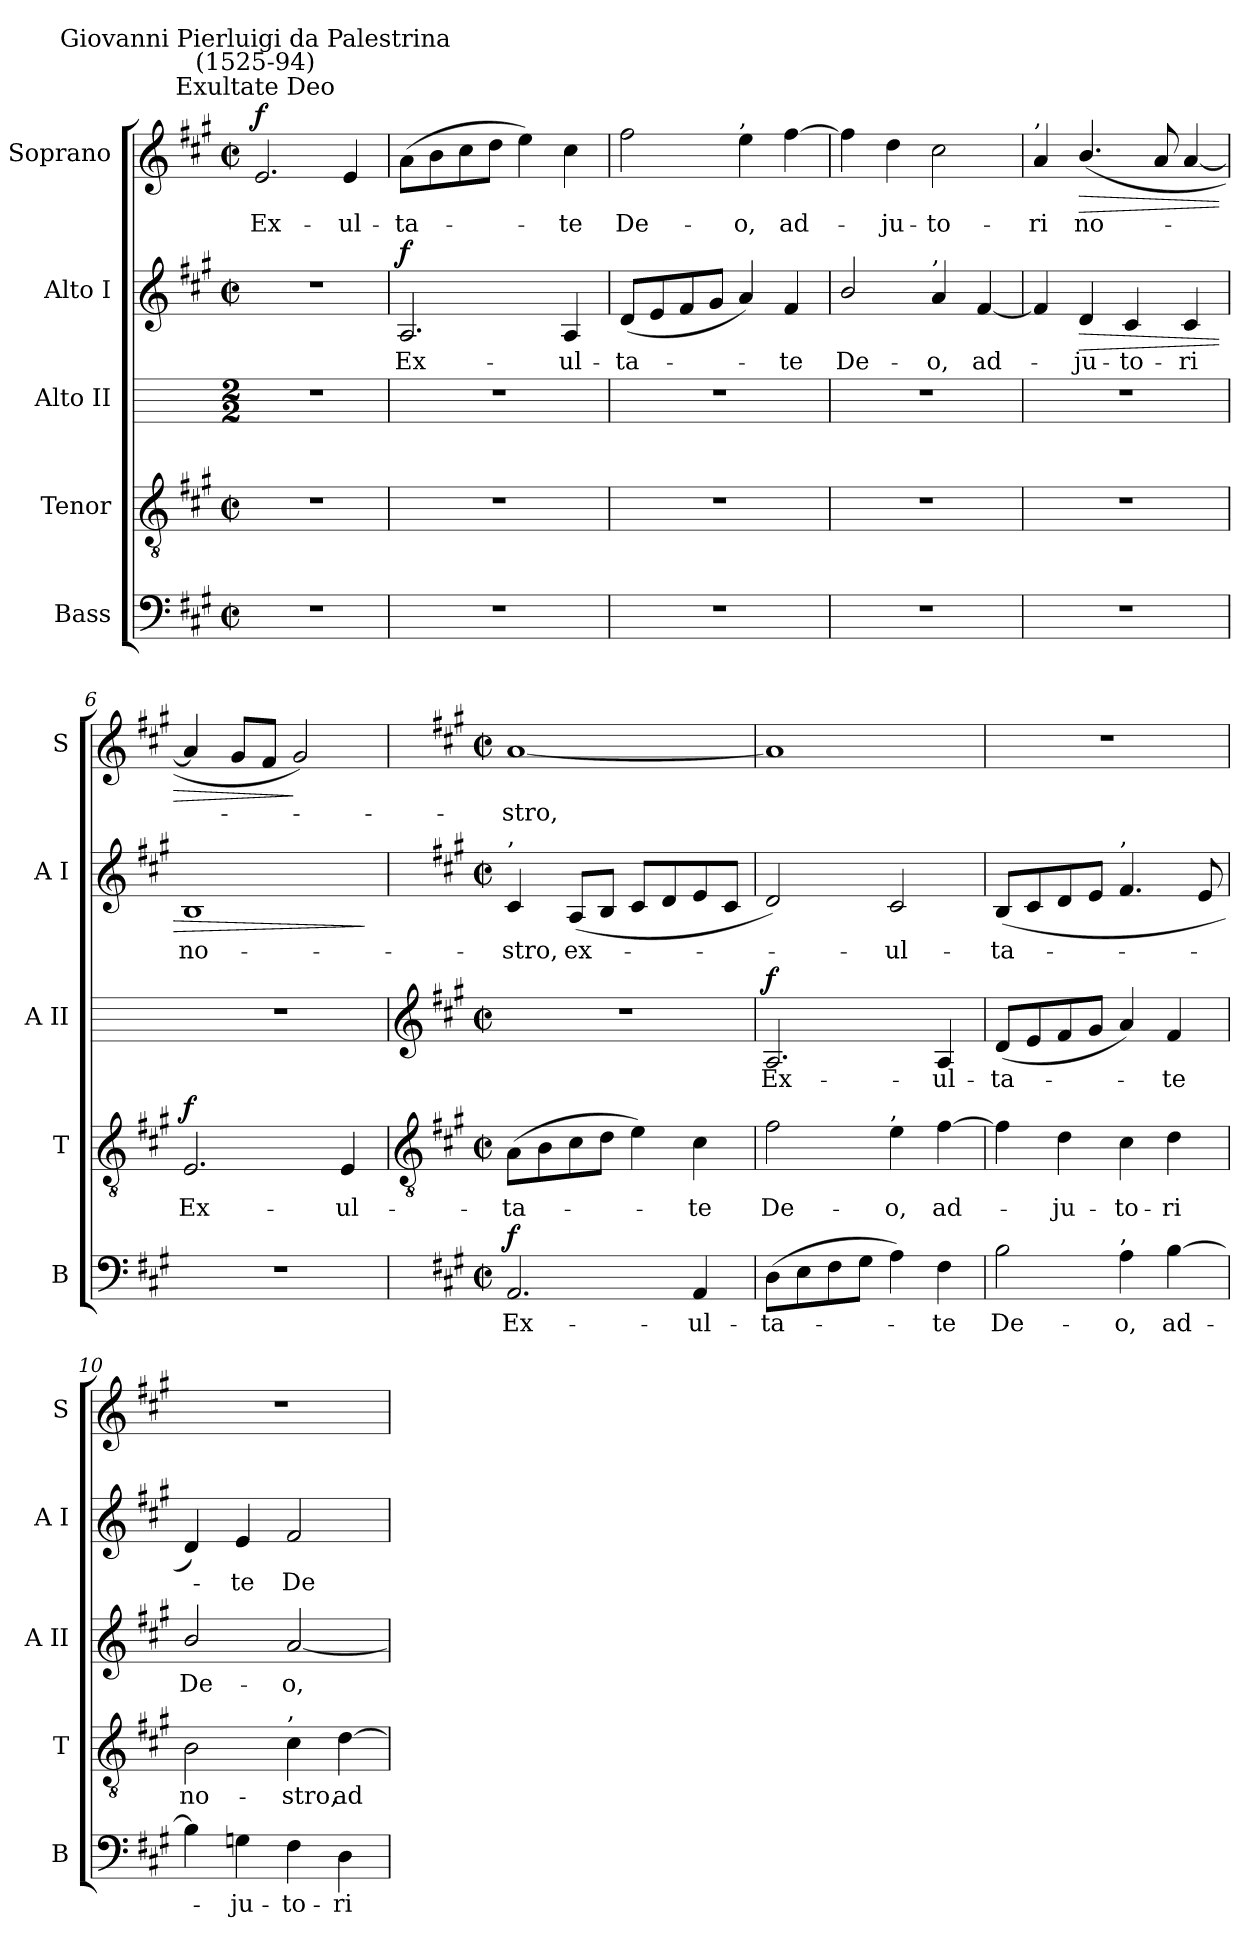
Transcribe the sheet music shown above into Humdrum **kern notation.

**kern	**text	**dynam	**kern	**text	**dynam	**kern	**text	**dynam	**kern	**text	**dynam	**kern	**text	**dynam
*part5	*part5	*part5	*part4	*part4	*part4	*part3	*part3	*part3	*part2	*part2	*part2	*part1	*part1	*part1
*staff5	*staff5	*staff5	*staff4	*staff4	*staff4	*staff3	*staff3	*staff3	*staff2	*staff2	*staff2	*staff1	*staff1	*staff1
*I"Bass	*	*	*I"Tenor	*	*	*I"Alto II	*	*	*I"Alto I	*	*	*I"Soprano	*	*
*I'B	*	*	*I'T	*	*	*I'A II	*	*	*I'A I	*	*	*I'S	*	*
*clefF4	*	*	*clefGv2	*	*	*	*	*	*clefG2	*	*	*clefG2	*	*
*k[f#c#g#]	*	*	*k[f#c#g#]	*	*	*	*	*	*k[f#c#g#]	*	*	*k[f#c#g#]	*	*
*A:	*	*	*A:	*	*	*	*	*	*A:	*	*	*A:	*	*
*M2/2	*	*	*M2/2	*	*	*M2/2	*	*	*M2/2	*	*	*M2/2	*	*
*met(c|)	*	*	*met(c|)	*	*	*	*	*	*met(c|)	*	*	*met(c|)	*	*
=1	=1	=1	=1	=1	=1	=1	=1	=1	=1	=1	=1	=1	=1	=1
!	!	!	!	!	!	!	!	!	!	!	!	!LO:TX:a:cj:t=Exultate Deo	!	!
!	!	!	!	!	!	!	!	!	!	!	!	!LO:TX:a:cj:t=Giovanni Pierluigi da Palestrina\n(1525-94)	!	!
!	!	!	!	!	!	!	!	!	!	!	!	!	!LO:LY:b	!LO:DY:b
1r	.	.	1r	.	.	1r	.	.	1r	.	.	2.e	Ex-	f
!	!	!	!	!	!	!	!	!	!	!	!	!	!LO:LY:b	!
.	.	.	.	.	.	.	.	.	.	.	.	4e	-ul-	.
=2	=2	=2	=2	=2	=2	=2	=2	=2	=2	=2	=2	=2	=2	=2
!	!	!	!	!	!	!	!	!	!	!LO:LY:b	!LO:DY:b	!	!LO:LY:b	!
1r	.	.	1r	.	.	1r	.	.	2.A	Ex-	f	(>8aL	-ta-	.
.	.	.	.	.	.	.	.	.	.	.	.	8b	.	.
.	.	.	.	.	.	.	.	.	.	.	.	8cc#	.	.
.	.	.	.	.	.	.	.	.	.	.	.	8ddJ	.	.
.	.	.	.	.	.	.	.	.	.	.	.	4ee)	.	.
!	!	!	!	!	!	!	!	!	!	!LO:LY:b	!	!	!LO:LY:b	!
.	.	.	.	.	.	.	.	.	4A	-ul-	.	4cc#	te	.
=3	=3	=3	=3	=3	=3	=3	=3	=3	=3	=3	=3	=3	=3	=3
!	!	!	!	!	!	!	!	!	!	!LO:LY:b	!	!	!LO:LY:b	!
1r	.	.	1r	.	.	1r	.	.	(<8dL	-ta-	.	2ff#	De-	.
.	.	.	.	.	.	.	.	.	8e	.	.	.	.	.
.	.	.	.	.	.	.	.	.	8f#	.	.	.	.	.
.	.	.	.	.	.	.	.	.	8g#J	.	.	.	.	.
!	!	!	!	!	!	!	!	!	!	!	!	!LO:TX:a:t=,	!	!
!	!	!	!	!	!	!	!	!	!	!	!	!	!LO:LY:b	!
.	.	.	.	.	.	.	.	.	4a)	.	.	4ee	-o,	.
!	!	!	!	!	!	!	!	!	!	!LO:LY:b	!	!	!LO:LY:b	!
.	.	.	.	.	.	.	.	.	4f#	te	.	[4ff#	ad-	.
=4	=4	=4	=4	=4	=4	=4	=4	=4	=4	=4	=4	=4	=4	=4
!	!	!	!	!	!	!	!	!	!	!LO:LY:b	!	!	!	!
1r	.	.	1r	.	.	1r	.	.	2b/	De-	.	4ff#]	.	.
!	!	!	!	!	!	!	!	!	!	!	!	!	!LO:LY:b	!
.	.	.	.	.	.	.	.	.	.	.	.	4dd	ju-	.
!	!	!	!	!	!	!	!	!	!LO:TX:a:t=,	!	!	!	!	!
!	!	!	!	!	!	!	!	!	!	!LO:LY:b	!	!	!LO:LY:b	!
.	.	.	.	.	.	.	.	.	4a	-o,	.	2cc#	-to-	.
!	!	!	!	!	!	!	!	!	!	!LO:LY:b	!	!	!	!
.	.	.	.	.	.	.	.	.	[4f#	ad-	.	.	.	.
=5	=5	=5	=5	=5	=5	=5	=5	=5	=5	=5	=5	=5	=5	=5
!	!	!	!	!	!	!	!	!	!	!	!	!LO:TX:a:t=,	!	!
!	!	!	!	!	!	!	!	!	!	!	!	!	!LO:LY:b	!
1r	.	.	1r	.	.	1r	.	.	4f#]	.	.	4a	-ri	.
!	!	!	!	!	!	!	!	!	!	!LO:LY:b	!LO:HP:b	!	!LO:LY:b	!LO:HP:b
.	.	.	.	.	.	.	.	.	4d	ju-	>	(<4.b/	no-	>
!	!	!	!	!	!	!	!	!	!	!LO:LY:b	!	!	!	!
.	.	.	.	.	.	.	.	.	4c#	-to-	.	.	.	.
.	.	.	.	.	.	.	.	.	.	.	.	8a	.	.
!	!	!	!	!	!	!	!	!	!	!LO:LY:b	!	!	!	!
.	.	.	.	.	.	.	.	.	4c#	-ri	.	[4a	.	.
=6	=6	=6	=6	=6	=6	=6	=6	=6	=6	=6	=6	=6	=6	=6
!	!	!	!	!LO:LY:b	!LO:DY:b	!	!	!	!	!LO:LY:b	!	!	!	!
1r	.	.	2.E	Ex-	f	1r	.	.	1B	no-	.	4a]	.	.
.	.	.	.	.	.	.	.	.	.	.	.	8g#L	.	.
.	.	.	.	.	.	.	.	.	.	.	.	8f#J	.	.
.	.	.	.	.	.	.	.	.	.	.	.	2g#)	.	]
!	!	!	!	!LO:LY:b	!	!	!	!	!	!	!	!	!	!
.	.	.	4E	-ul-	.	.	.	.	.	.	.	.	.	.
.	.	.	.	.	.	.	.	.	.	.	]	.	.	.
!!LO:LB:g=z
=7	=7	=7	=7	=7	=7	=7	=7	=7	=7	=7	=7	=7	=7	=7
*	*	*	*clefGv2	*	*	*clefG2	*	*	*	*	*	*	*	*
*	*	*	*	*	*	*k[f#c#g#]	*	*	*	*	*	*	*	*
*	*	*	*	*	*	*A:	*	*	*	*	*	*	*	*
*M2/2	*	*	*M2/2	*	*	*M2/2	*	*	*M2/2	*	*	*M2/2	*	*
*met(c|)	*	*	*met(c|)	*	*	*met(c|)	*	*	*met(c|)	*	*	*met(c|)	*	*
!	!	!	!	!	!	!	!	!	!LO:TX:a:t=,	!	!	!	!	!
!	!LO:LY:b	!LO:DY:b	!	!LO:LY:b	!	!	!	!	!	!LO:LY:b	!	!	!LO:LY:b	!
2.AA	Ex-	f	(>8AL	-ta-	.	1r	.	.	4c#	-stro,	.	[1a	stro,	.
.	.	.	8B	.	.	.	.	.	.	.	.	.	.	.
!	!	!	!	!	!	!	!	!	!	!LO:LY:b	!	!	!	!
.	.	.	8c#	.	.	.	.	.	(<8AL	ex-	.	.	.	.
.	.	.	8dJ	.	.	.	.	.	8BJ	.	.	.	.	.
.	.	.	4e)	.	.	.	.	.	8c#L	.	.	.	.	.
.	.	.	.	.	.	.	.	.	8d	.	.	.	.	.
!	!LO:LY:b	!	!	!LO:LY:b	!	!	!	!	!	!	!	!	!	!
4AA	-ul-	.	4c#	te	.	.	.	.	8e	.	.	.	.	.
.	.	.	.	.	.	.	.	.	8c#J	.	.	.	.	.
=8	=8	=8	=8	=8	=8	=8	=8	=8	=8	=8	=8	=8	=8	=8
!	!LO:LY:b	!	!	!LO:LY:b	!	!	!LO:LY:b	!LO:DY:b	!	!	!	!	!	!
(>8DL	-ta-	.	2f#	De-	.	2.A	Ex-	f	2d)	.	.	1a]	.	.
8E	.	.	.	.	.	.	.	.	.	.	.	.	.	.
8F#	.	.	.	.	.	.	.	.	.	.	.	.	.	.
8G#J	.	.	.	.	.	.	.	.	.	.	.	.	.	.
!	!	!	!LO:TX:a:t=,	!	!	!	!	!	!	!	!	!	!	!
!	!	!	!	!LO:LY:b	!	!	!	!	!	!LO:LY:b	!	!	!	!
4A)	.	.	4e	-o,	.	.	.	.	2c#	ul-	.	.	.	.
!	!LO:LY:b	!	!	!LO:LY:b	!	!	!LO:LY:b	!	!	!	!	!	!	!
4F#	te	.	[4f#	ad-	.	4A	-ul-	.	.	.	.	.	.	.
=9	=9	=9	=9	=9	=9	=9	=9	=9	=9	=9	=9	=9	=9	=9
!	!LO:LY:b	!	!	!	!	!	!LO:LY:b	!	!	!LO:LY:b	!	!	!	!
2B	De-	.	4f#]	.	.	(<8dL	-ta-	.	(<8BL	-ta-	.	1r	.	.
.	.	.	.	.	.	8e	.	.	8c#	.	.	.	.	.
!	!	!	!	!LO:LY:b	!	!	!	!	!	!	!	!	!	!
.	.	.	4d	ju-	.	8f#	.	.	8d	.	.	.	.	.
.	.	.	.	.	.	8g#J	.	.	8eJ	.	.	.	.	.
!	!	!	!	!	!	!	!	!	!LO:TX:a:t=,	!	!	!	!	!
!LO:TX:a:t=,	!	!	!	!	!	!	!	!	!	!	!	!	!	!
!	!LO:LY:b	!	!	!LO:LY:b	!	!	!	!	!	!	!	!	!	!
4A	-o,	.	4c#	-to-	.	4a)	.	.	4.f#	.	.	.	.	.
!	!LO:LY:b	!	!	!LO:LY:b	!	!	!LO:LY:b	!	!	!	!	!	!	!
[4B	ad-	.	4d	-ri	.	4f#	te	.	.	.	.	.	.	.
.	.	.	.	.	.	.	.	.	8e	.	.	.	.	.
=10	=10	=10	=10	=10	=10	=10	=10	=10	=10	=10	=10	=10	=10	=10
!	!	!	!	!LO:LY:b	!	!	!LO:LY:b	!	!	!	!	!	!	!
4B]	.	.	2B	no-	.	2b/	De-	.	4d)	.	.	1r	.	.
!	!LO:LY:b	!	!	!	!	!	!	!	!	!LO:LY:b	!	!	!	!
4Gn	ju-	.	.	.	.	.	.	.	4e	te	.	.	.	.
!	!	!	!LO:TX:a:t=,	!	!	!	!	!	!	!	!	!	!	!
!	!LO:LY:b	!	!	!LO:LY:b	!	!	!LO:LY:b	!	!	!LO:LY:b	!	!	!	!
4F#	-to-	.	4c#	-stro,	.	[2a	-o,	.	2f#	De-	.	.	.	.
!	!LO:LY:b	!	!	!LO:LY:b	!	!	!	!	!	!	!	!	!	!
4D	-ri	.	[4d	ad-	.	.	.	.	.	.	.	.	.	.
=	=	=	=	=	=	=	=	=	=	=	=	=	=	=
*-	*-	*-	*-	*-	*-	*-	*-	*-	*-	*-	*-	*-	*-	*-
